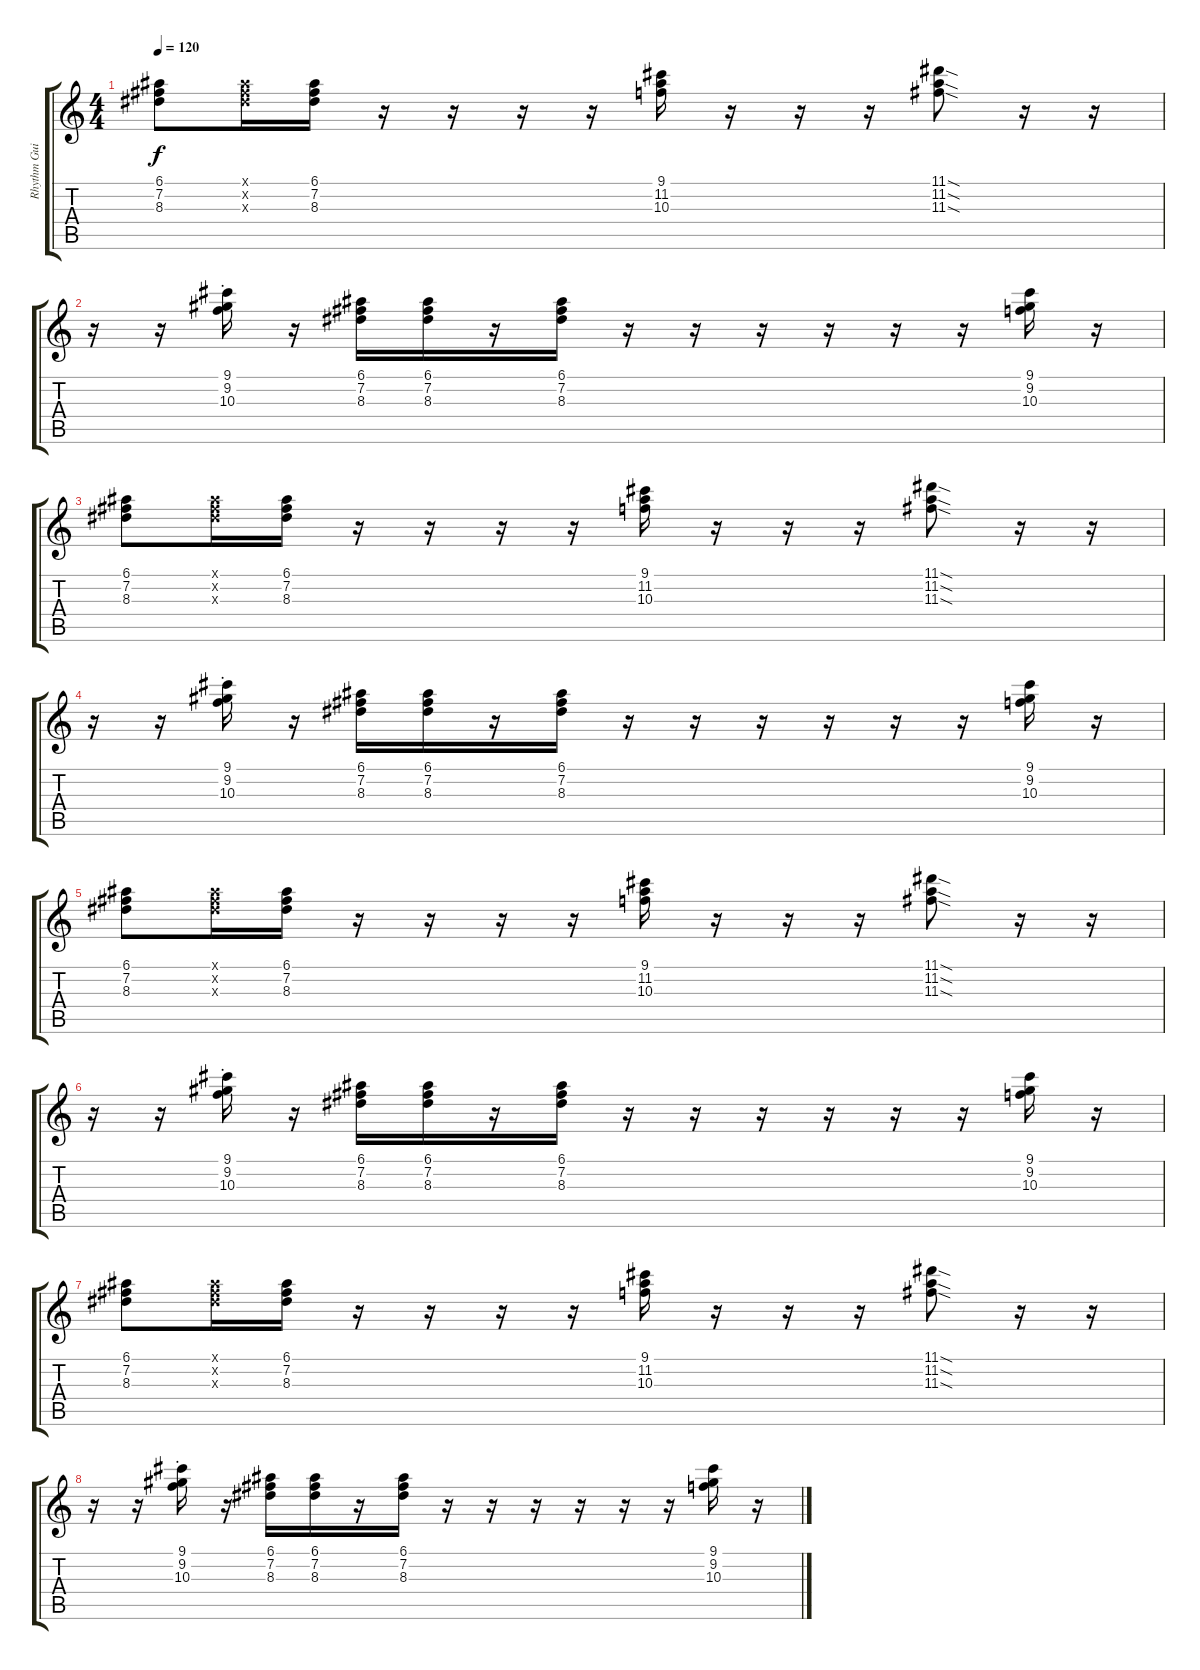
\track ("Rhythm Guitar" "Rhythm Gui") {instrument acousticguitarsteel}
\staff {score tabs}
\tuning (E4 B3 G3 D3 A2 E2) {hide}
\ts (4 4)
\tempo 120
\clef g2
\ks c
(6.1 7.2 8.3).8{dy f} (6.1{x} 7.2{x} 8.3{x}).16 (6.1 7.2 8.3).16 r.16 r.16 r.16 r.16 (9.1 11.2 10.3).16 r.16 r.16 r.16 (11.1{sod} 11.2{sod} 11.3{sod}).8 r.16 r.16 |
r.16 r.16 (9.1{st} 9.2{st} 10.3{st}).16 r.16 (6.1 7.2 8.3).16 (6.1 7.2 8.3).16 r.16 (6.1 7.2 8.3).16 r.16 r.16 r.16 r.16 r.16 r.16 (9.1 9.2 10.3).16 r.16 |
(6.1 7.2 8.3).8 (6.1{x} 7.2{x} 8.3{x}).16 (6.1 7.2 8.3).16 r.16 r.16 r.16 r.16 (9.1 11.2 10.3).16 r.16 r.16 r.16 (11.1{sod} 11.2{sod} 11.3{sod}).8 r.16 r.16 |
r.16 r.16 (9.1{st} 9.2{st} 10.3{st}).16 r.16 (6.1 7.2 8.3).16 (6.1 7.2 8.3).16 r.16 (6.1 7.2 8.3).16 r.16 r.16 r.16 r.16 r.16 r.16 (9.1 9.2 10.3).16 r.16 |
(6.1 7.2 8.3).8 (6.1{x} 7.2{x} 8.3{x}).16 (6.1 7.2 8.3).16 r.16 r.16 r.16 r.16 (9.1 11.2 10.3).16 r.16 r.16 r.16 (11.1{sod} 11.2{sod} 11.3{sod}).8 r.16 r.16 |
r.16 r.16 (9.1{st} 9.2{st} 10.3{st}).16 r.16 (6.1 7.2 8.3).16 (6.1 7.2 8.3).16 r.16 (6.1 7.2 8.3).16 r.16 r.16 r.16 r.16 r.16 r.16 (9.1 9.2 10.3).16 r.16 |
(6.1 7.2 8.3).8 (6.1{x} 7.2{x} 8.3{x}).16 (6.1 7.2 8.3).16 r.16 r.16 r.16 r.16 (9.1 11.2 10.3).16 r.16 r.16 r.16 (11.1{sod} 11.2{sod} 11.3{sod}).8 r.16 r.16 |
r.16 r.16 (9.1{st} 9.2{st} 10.3{st}).16 r.16 (6.1 7.2 8.3).16 (6.1 7.2 8.3).16 r.16 (6.1 7.2 8.3).16 r.16 r.16 r.16 r.16 r.16 r.16 (9.1 9.2 10.3).16 r.16
